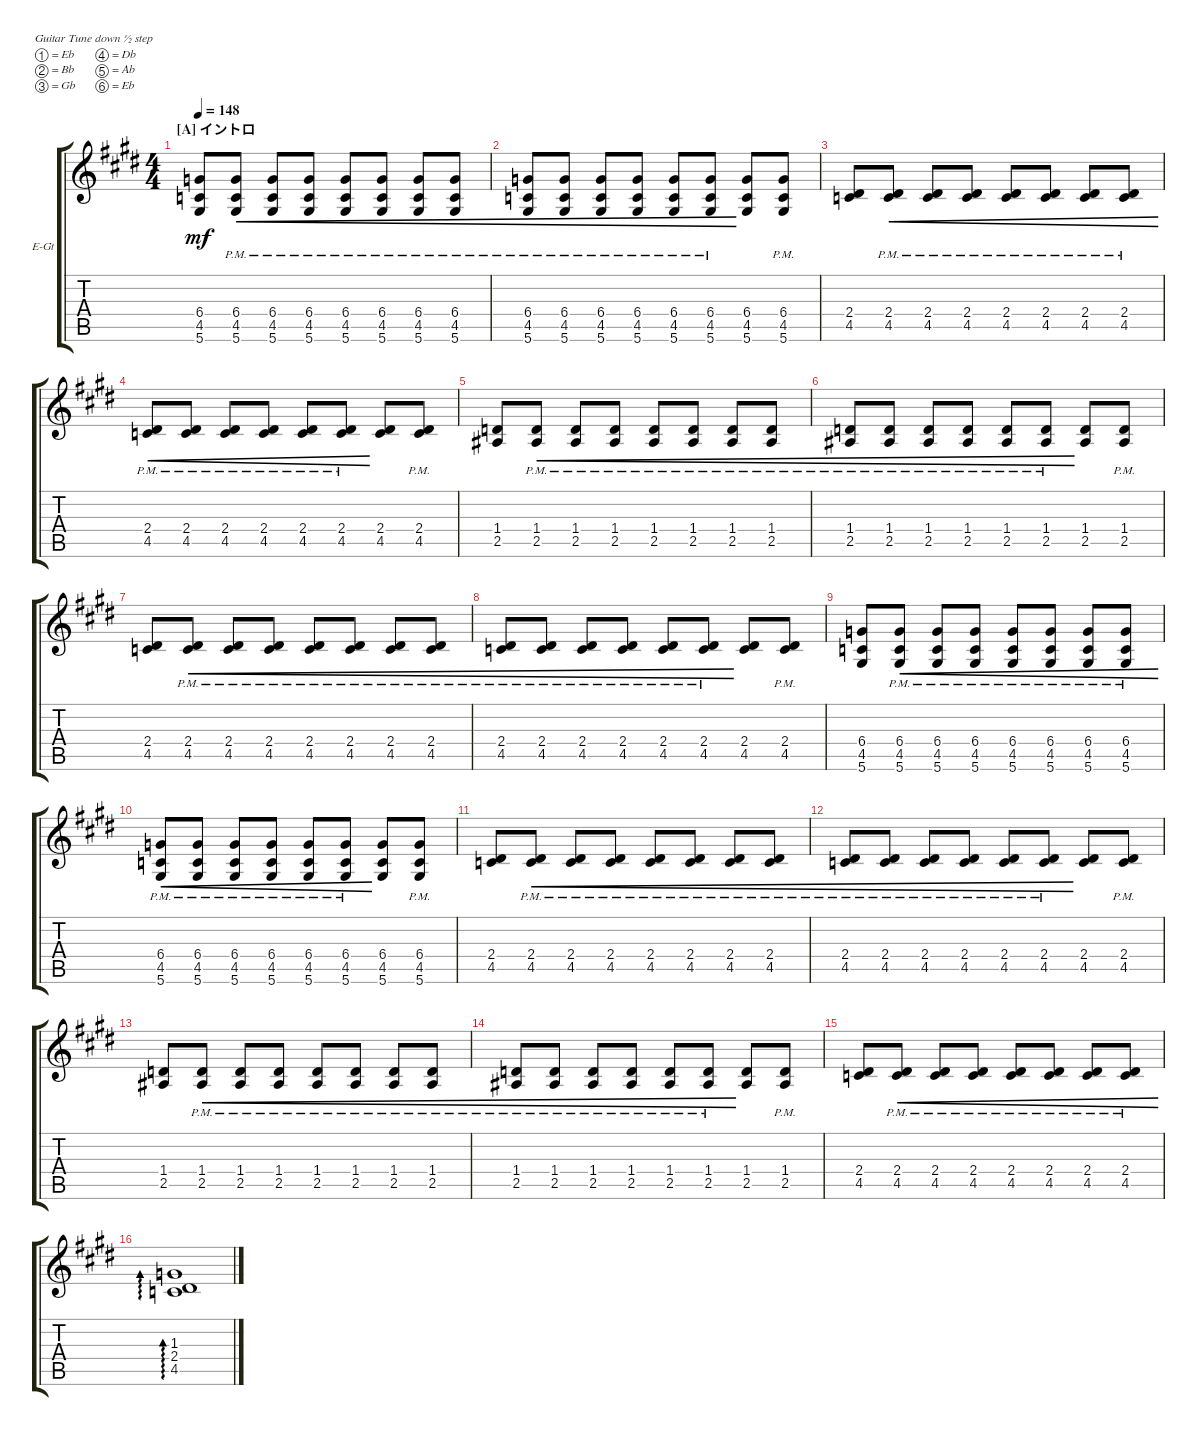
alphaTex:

\bracketExtendMode groupsimilarinstruments
\firstSystemTrackNameOrientation horizontal
\otherSystemsTrackNameOrientation horizontal
\track ("Nobuo Chrunch" "E-Gt") {instrument overdrivenguitar}
\staff {score tabs}
\tuning (Eb4 Bb3 Gb3 Db3 Ab2 Eb2)
\ts (4 4)
\section ("A" "イントロ")
\tempo 148
\clef g2
\ks e
(5.6 4.5 6.4).8{dy mf instrument overdrivenguitar} (5.6{pm} 4.5{pm} 6.4{pm}).8{cre} (5.6{pm} 4.5{pm} 6.4{pm}).8{cre} (5.6{pm} 4.5{pm} 6.4{pm}).8{cre} (5.6{pm} 4.5{pm} 6.4{pm}).8{cre} (5.6{pm} 4.5{pm} 6.4{pm}).8{cre} (5.6{pm} 4.5{pm} 6.4{pm}).8{cre} (5.6{pm} 4.5{pm} 6.4{pm}).8{cre} |
(5.6{pm} 4.5{pm} 6.4{pm}).8{cre} (5.6{pm} 4.5{pm} 6.4{pm}).8{cre} (5.6{pm} 4.5{pm} 6.4{pm}).8{cre} (5.6{pm} 4.5{pm} 6.4{pm}).8{cre} (5.6{pm} 4.5{pm} 6.4{pm}).8{cre} (5.6{pm} 4.5{pm} 6.4{pm}).8{cre} (5.6 4.5 6.4).8 (5.6{pm} 4.5{pm} 6.4{pm}).8 |
(4.5 2.4).8 (4.5{pm} 2.4{pm}).8{cre} (4.5{pm} 2.4{pm}).8{cre} (4.5{pm} 2.4{pm}).8{cre} (4.5{pm} 2.4{pm}).8{cre} (4.5{pm} 2.4{pm}).8{cre} (4.5{pm} 2.4{pm}).8{cre} (4.5{pm} 2.4{pm}).8{cre} |
(4.5{pm} 2.4{pm}).8{cre} (4.5{pm} 2.4{pm}).8{cre} (4.5{pm} 2.4{pm}).8{cre} (4.5{pm} 2.4{pm}).8{cre} (4.5{pm} 2.4{pm}).8{cre} (4.5{pm} 2.4{pm}).8{cre} (4.5 2.4).8 (4.5{pm} 2.4{pm}).8 |
(2.5 1.4).8 (2.5{pm} 1.4{pm}).8{cre} (2.5{pm} 1.4{pm}).8{cre} (2.5{pm} 1.4{pm}).8{cre} (2.5{pm} 1.4{pm}).8{cre} (2.5{pm} 1.4{pm}).8{cre} (2.5{pm} 1.4{pm}).8{cre} (2.5{pm} 1.4{pm}).8{cre} |
(2.5{pm} 1.4{pm}).8{cre} (2.5{pm} 1.4{pm}).8{cre} (2.5{pm} 1.4{pm}).8{cre} (2.5{pm} 1.4{pm}).8{cre} (2.5{pm} 1.4{pm}).8{cre} (2.5{pm} 1.4{pm}).8{cre} (2.5 1.4).8 (2.5{pm} 1.4{pm}).8 |
(4.5 2.4).8 (4.5{pm} 2.4{pm}).8{cre} (4.5{pm} 2.4{pm}).8{cre} (4.5{pm} 2.4{pm}).8{cre} (4.5{pm} 2.4{pm}).8{cre} (4.5{pm} 2.4{pm}).8{cre} (4.5{pm} 2.4{pm}).8{cre} (4.5{pm} 2.4{pm}).8{cre} |
(4.5{pm} 2.4{pm}).8{cre} (4.5{pm} 2.4{pm}).8{cre} (4.5{pm} 2.4{pm}).8{cre} (4.5{pm} 2.4{pm}).8{cre} (4.5{pm} 2.4{pm}).8{cre} (4.5{pm} 2.4{pm}).8{cre} (4.5 2.4).8 (4.5{pm} 2.4{pm}).8 |
(5.6 4.5 6.4).8 (5.6{pm} 4.5{pm} 6.4{pm}).8{cre} (5.6{pm} 4.5{pm} 6.4{pm}).8{cre} (5.6{pm} 4.5{pm} 6.4{pm}).8{cre} (5.6{pm} 4.5{pm} 6.4{pm}).8{cre} (5.6{pm} 4.5{pm} 6.4{pm}).8{cre} (5.6{pm} 4.5{pm} 6.4{pm}).8{cre} (5.6{pm} 4.5{pm} 6.4{pm}).8{cre} |
(5.6{pm} 4.5{pm} 6.4{pm}).8{cre} (5.6{pm} 4.5{pm} 6.4{pm}).8{cre} (5.6{pm} 4.5{pm} 6.4{pm}).8{cre} (5.6{pm} 4.5{pm} 6.4{pm}).8{cre} (5.6{pm} 4.5{pm} 6.4{pm}).8{cre} (5.6{pm} 4.5{pm} 6.4{pm}).8{cre} (5.6 4.5 6.4).8 (5.6{pm} 4.5{pm} 6.4{pm}).8 |
(4.5 2.4).8 (4.5{pm} 2.4{pm}).8{cre} (4.5{pm} 2.4{pm}).8{cre} (4.5{pm} 2.4{pm}).8{cre} (4.5{pm} 2.4{pm}).8{cre} (4.5{pm} 2.4{pm}).8{cre} (4.5{pm} 2.4{pm}).8{cre} (4.5{pm} 2.4{pm}).8{cre} |
(4.5{pm} 2.4{pm}).8{cre} (4.5{pm} 2.4{pm}).8{cre} (4.5{pm} 2.4{pm}).8{cre} (4.5{pm} 2.4{pm}).8{cre} (4.5{pm} 2.4{pm}).8{cre} (4.5{pm} 2.4{pm}).8{cre} (4.5 2.4).8 (4.5{pm} 2.4{pm}).8 |
(2.5 1.4).8 (2.5{pm} 1.4{pm}).8{cre} (2.5{pm} 1.4{pm}).8{cre} (2.5{pm} 1.4{pm}).8{cre} (2.5{pm} 1.4{pm}).8{cre} (2.5{pm} 1.4{pm}).8{cre} (2.5{pm} 1.4{pm}).8{cre} (2.5{pm} 1.4{pm}).8{cre} |
(2.5{pm} 1.4{pm}).8{cre} (2.5{pm} 1.4{pm}).8{cre} (2.5{pm} 1.4{pm}).8{cre} (2.5{pm} 1.4{pm}).8{cre} (2.5{pm} 1.4{pm}).8{cre} (2.5{pm} 1.4{pm}).8{cre} (2.5 1.4).8 (2.5{pm} 1.4{pm}).8 |
(4.5 2.4).8 (4.5{pm} 2.4{pm}).8{cre} (4.5{pm} 2.4{pm}).8{cre} (4.5{pm} 2.4{pm}).8{cre} (4.5{pm} 2.4{pm}).8{cre} (4.5{pm} 2.4{pm}).8{cre} (4.5{pm} 2.4{pm}).8{cre} (4.5{pm} 2.4{pm}).8{cre} |
(4.5 2.4 1.3).1{ad 0}
